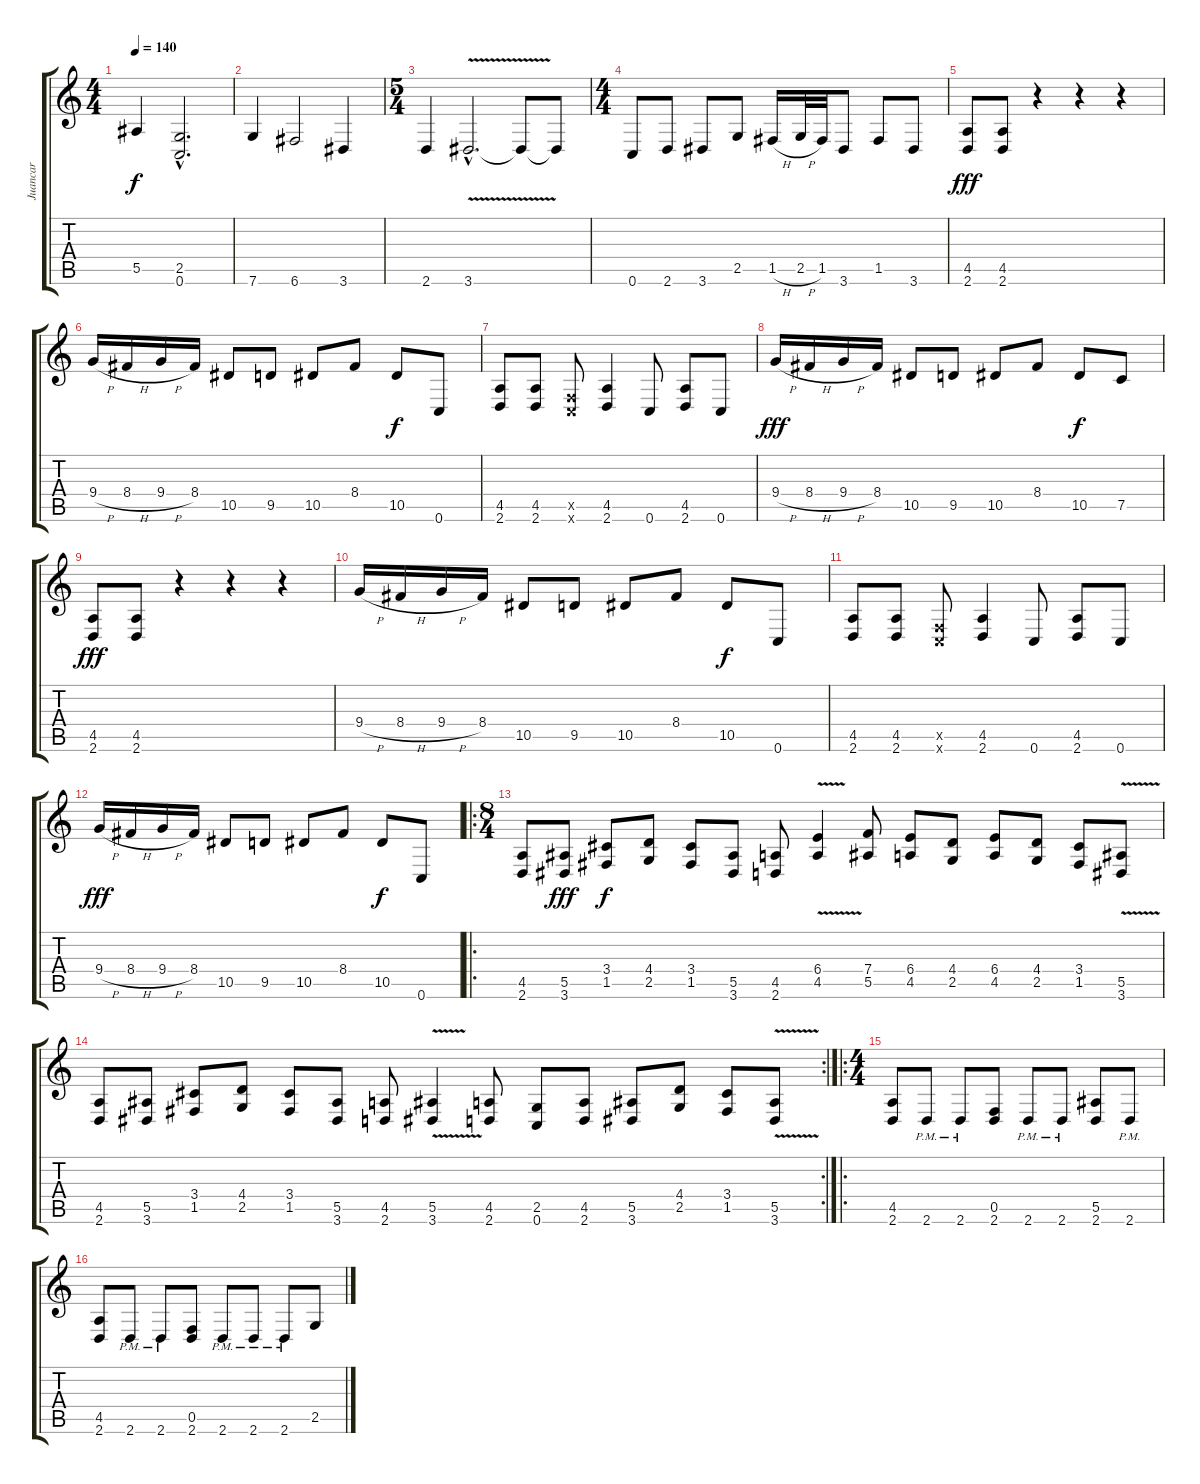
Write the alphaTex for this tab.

\track ("Juancar" "Juancar") {instrument distortionguitar}
\staff {score tabs}
\tuning (C4 G3 Eb3 Bb2 F2 C2) {hide}
\ts (4 4)
\tempo 140
\clef g2
\ks c
5.5.4{dy f} (2.5{hac} 0.6{hac}).2{d} |
7.6.4 6.6.2 3.6.4 |
\ts (5 4)
2.6.4 3.6{v hac}.2{d} 3.6{t}.8 3.6{t}.8 |
\ts (4 4)
0.6.8 2.6.8 3.6.8 2.5.8 1.5{h}.16 2.5{h}.32 1.5.32 3.6.8 1.5.8 3.6.8 |
(4.5 2.6).8{dy fff} (4.5 2.6).8 r.4 r.4 r.4 |
9.4{h}.16 8.4{h}.16 9.4{h}.16 8.4.16 10.5.8 9.5.8 10.5.8 8.4.8 10.5.8{dy f} 0.6.8 |
(4.5 2.6).8 (4.5 2.6).8 (0.5{x} 0.6{x}).8 (4.5 2.6).4 0.6.8 (4.5 2.6).8 0.6.8 |
9.4{h}.16{dy fff} 8.4{h}.16 9.4{h}.16 8.4.16 10.5.8 9.5.8 10.5.8 8.4.8 10.5.8{dy f} 7.5.8 |
(4.5 2.6).8{dy fff} (4.5 2.6).8 r.4 r.4 r.4 |
9.4{h}.16 8.4{h}.16 9.4{h}.16 8.4.16 10.5.8 9.5.8 10.5.8 8.4.8 10.5.8{dy f} 0.6.8 |
(4.5 2.6).8 (4.5 2.6).8 (0.5{x} 0.6{x}).8 (4.5 2.6).4 0.6.8 (4.5 2.6).8 0.6.8 |
9.4{h}.16{dy fff} 8.4{h}.16 9.4{h}.16 8.4.16 10.5.8 9.5.8 10.5.8 8.4.8 10.5.8{dy f} 0.6.8 |
\ro
\ts (8 4)
(4.5 2.6).8 (5.5 3.6).8{dy fff} (3.4 1.5).8{dy f} (4.4 2.5).8 (3.4 1.5).8 (5.5 3.6).8 (4.5 2.6).8 (6.4 4.5{v}).4 (7.4 5.5).8 (6.4 4.5).8 (4.4 2.5).8 (6.4 4.5).8 (4.4 2.5).8 (3.4 1.5).8 (5.5{v} 3.6).8 |
\rc 2
(4.5 2.6).8 (5.5 3.6).8 (3.4 1.5).8 (4.4 2.5).8 (3.4 1.5).8 (5.5 3.6).8 (4.5 2.6).8 (5.5 3.6{v}).4 (4.5 2.6).8 (2.5 0.6).8 (4.5 2.6).8 (5.5 3.6).8 (4.4 2.5).8 (3.4 1.5).8 (5.5{v} 3.6).8 |
\ro
\ts (4 4)
(4.5 2.6).8 2.6{pm}.8 2.6{pm}.8 (0.5 2.6).8 2.6{pm}.8 2.6{pm}.8 (5.5 2.6).8 2.6{pm}.8 |
(4.5 2.6).8 2.6{pm}.8 2.6{pm}.8 (0.5 2.6).8 2.6{pm}.8 2.6{pm}.8 2.6{pm}.8 2.5.8
